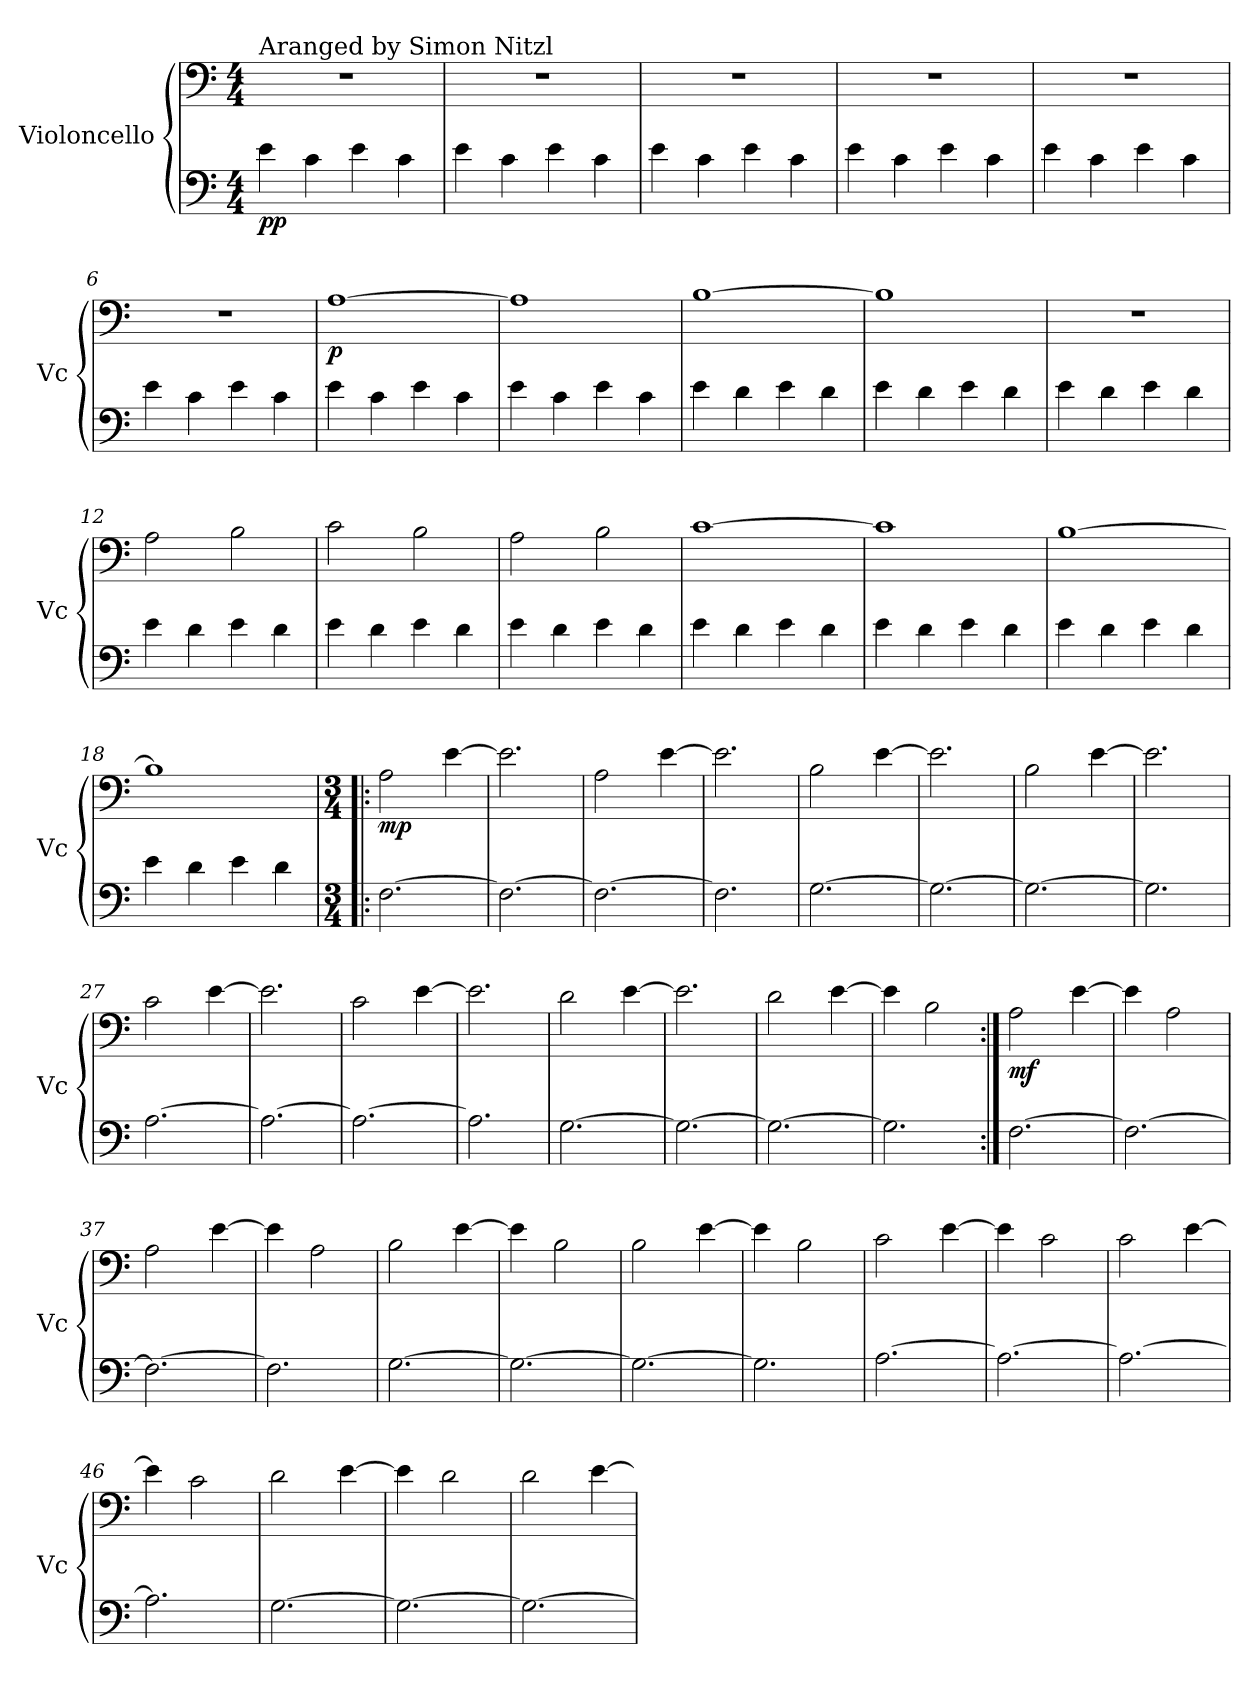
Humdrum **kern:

**kern	**dynam	**kern	**dynam
*part2	*part2	*part1	*part1
*staff2	*staff2	*staff1	*staff1
*I"Violoncello	*	*I"Violoncello	*
*I'Vc	*	*I'Vc	*
*clefF4	*	*clefF4	*
*k[]	*	*k[]	*
*M4/4	*	*M4/4	*
*MM140	*	*MM140	*
=1	=1	=1	=1
!	!	!LO:TX:a:t=Aranged by Simon Nitzl	!
!	!LO:DY:b	!	!
4e\	pp	1r	.
4c\	.	.	.
4e\	.	.	.
4c\	.	.	.
=2	=2	=2	=2
4e\	.	1r	.
4c\	.	.	.
4e\	.	.	.
4c\	.	.	.
=3	=3	=3	=3
4e\	.	1r	.
4c\	.	.	.
4e\	.	.	.
4c\	.	.	.
=4	=4	=4	=4
4e\	.	1r	.
4c\	.	.	.
4e\	.	.	.
4c\	.	.	.
=5	=5	=5	=5
4e\	.	1r	.
4c\	.	.	.
4e\	.	.	.
4c\	.	.	.
=6	=6	=6	=6
4e\	.	1r	.
4c\	.	.	.
4e\	.	.	.
4c\	.	.	.
=7	=7	=7	=7
!	!	!	!LO:DY:b
4e\	.	[1A	p
4c\	.	.	.
4e\	.	.	.
4c\	.	.	.
!!LO:LB:g=z
=8	=8	=8	=8
4e\	.	1A]	.
4c\	.	.	.
4e\	.	.	.
4c\	.	.	.
=9	=9	=9	=9
4e\	.	[1B	.
4d\	.	.	.
4e\	.	.	.
4d\	.	.	.
=10	=10	=10	=10
4e\	.	1B]	.
4d\	.	.	.
4e\	.	.	.
4d\	.	.	.
=11	=11	=11	=11
4e\	.	1r	.
4d\	.	.	.
4e\	.	.	.
4d\	.	.	.
=12	=12	=12	=12
4e\	.	2A\	.
4d\	.	.	.
4e\	.	2B\	.
4d\	.	.	.
=13	=13	=13	=13
4e\	.	2c\	.
4d\	.	.	.
4e\	.	2B\	.
4d\	.	.	.
=14	=14	=14	=14
4e\	.	2A\	.
4d\	.	.	.
4e\	.	2B\	.
4d\	.	.	.
!!LO:LB:g=z
=15	=15	=15	=15
4e\	.	[1c	.
4d\	.	.	.
4e\	.	.	.
4d\	.	.	.
=16	=16	=16	=16
4e\	.	1c]	.
4d\	.	.	.
4e\	.	.	.
4d\	.	.	.
=17	=17	=17	=17
4e\	.	[1B	.
4d\	.	.	.
4e\	.	.	.
4d\	.	.	.
=18	=18	=18	=18
4e\	.	1B]	.
4d\	.	.	.
4e\	.	.	.
4d\	.	.	.
=19!|:	=19!|:	=19!|:	=19!|:
*M3/4	*	*M3/4	*
!	!	!	!LO:DY:b
[2.F\	.	2A\	mp
.	.	[4e\	.
=20	=20	=20	=20
2.F\_	.	2.e\]	.
=21	=21	=21	=21
2.F\_	.	2A\	.
.	.	[4e\	.
=22	=22	=22	=22
2.F\]	.	2.e\]	.
=23	=23	=23	=23
[2.G\	.	2B\	.
.	.	[4e\	.
=24	=24	=24	=24
2.G\_	.	2.e\]	.
!!LO:LB:g=z
=25	=25	=25	=25
2.G\_	.	2B\	.
.	.	[4e\	.
=26	=26	=26	=26
2.G\]	.	2.e\]	.
=27	=27	=27	=27
[2.A\	.	2c\	.
.	.	[4e\	.
=28	=28	=28	=28
2.A\_	.	2.e\]	.
=29	=29	=29	=29
2.A\_	.	2c\	.
.	.	[4e\	.
=30	=30	=30	=30
2.A\]	.	2.e\]	.
=31	=31	=31	=31
[2.G\	.	2d\	.
.	.	[4e\	.
=32	=32	=32	=32
2.G\_	.	2.e\]	.
=33	=33	=33	=33
2.G\_	.	2d\	.
.	.	[4e\	.
=34	=34	=34	=34
2.G\]	.	4e\]	.
.	.	2B\	.
=35:|!	=35:|!	=35:|!	=35:|!
!	!	!	!LO:DY:b
[2.F\	.	2A\	mf
.	.	[4e\	.
=36	=36	=36	=36
2.F\_	.	4e\]	.
.	.	2A\	.
=37	=37	=37	=37
2.F\_	.	2A\	.
.	.	[4e\	.
!!LO:LB:g=z
=38	=38	=38	=38
2.F\]	.	4e\]	.
.	.	2A\	.
=39	=39	=39	=39
[2.G\	.	2B\	.
.	.	[4e\	.
=40	=40	=40	=40
2.G\_	.	4e\]	.
.	.	2B\	.
=41	=41	=41	=41
2.G\_	.	2B\	.
.	.	[4e\	.
=42	=42	=42	=42
2.G\]	.	4e\]	.
.	.	2B\	.
=43	=43	=43	=43
[2.A\	.	2c\	.
.	.	[4e\	.
=44	=44	=44	=44
2.A\_	.	4e\]	.
.	.	2c\	.
=45	=45	=45	=45
2.A\_	.	2c\	.
.	.	[4e\	.
=46	=46	=46	=46
2.A\]	.	4e\]	.
.	.	2c\	.
=47	=47	=47	=47
[2.G\	.	2d\	.
.	.	[4e\	.
=48	=48	=48	=48
2.G\_	.	4e\]	.
.	.	2d\	.
=49	=49	=49	=49
2.G\_	.	2d\	.
.	.	[4e\	.
=	=	=	=
*-	*-	*-	*-
